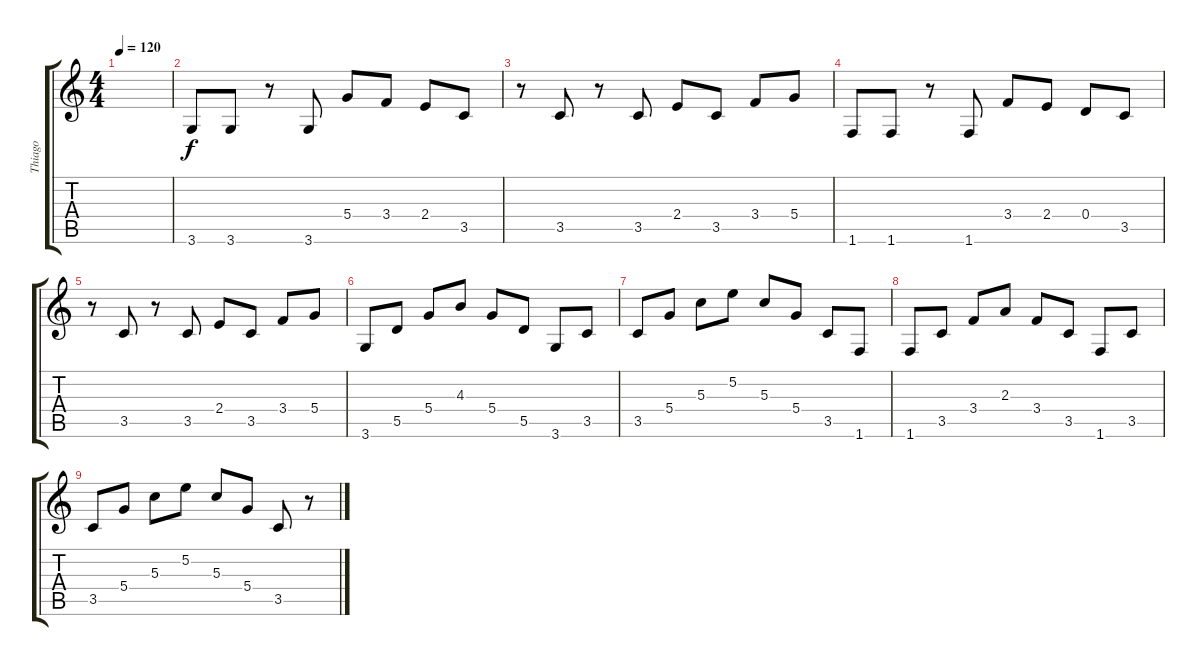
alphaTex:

\track ("Thiago" "Thiago") {instrument overdrivenguitar}
\staff {score tabs}
\tuning (E4 B3 G3 D3 A2 E2) {hide}
\ts (4 4)
\tempo 120
\clef g2
\ks c
|
3.6.8 3.6.8 r.8 3.6.8 5.4.8 3.4.8 2.4.8 3.5.8 |
r.8 3.5.8 r.8 3.5.8 2.4.8 3.5.8 3.4.8 5.4.8 |
1.6.8 1.6.8 r.8 1.6.8 3.4.8 2.4.8 0.4.8 3.5.8 |
r.8 3.5.8 r.8 3.5.8 2.4.8 3.5.8 3.4.8 5.4.8 |
3.6.8 5.5.8 5.4.8 4.3.8 5.4.8 5.5.8 3.6.8 3.5.8 |
3.5.8 5.4.8 5.3.8 5.2.8 5.3.8 5.4.8 3.5.8 1.6.8 |
1.6.8 3.5.8 3.4.8 2.3.8 3.4.8 3.5.8 1.6.8 3.5.8 |
3.5.8 5.4.8 5.3.8 5.2.8 5.3.8 5.4.8 3.5.8 r.8
